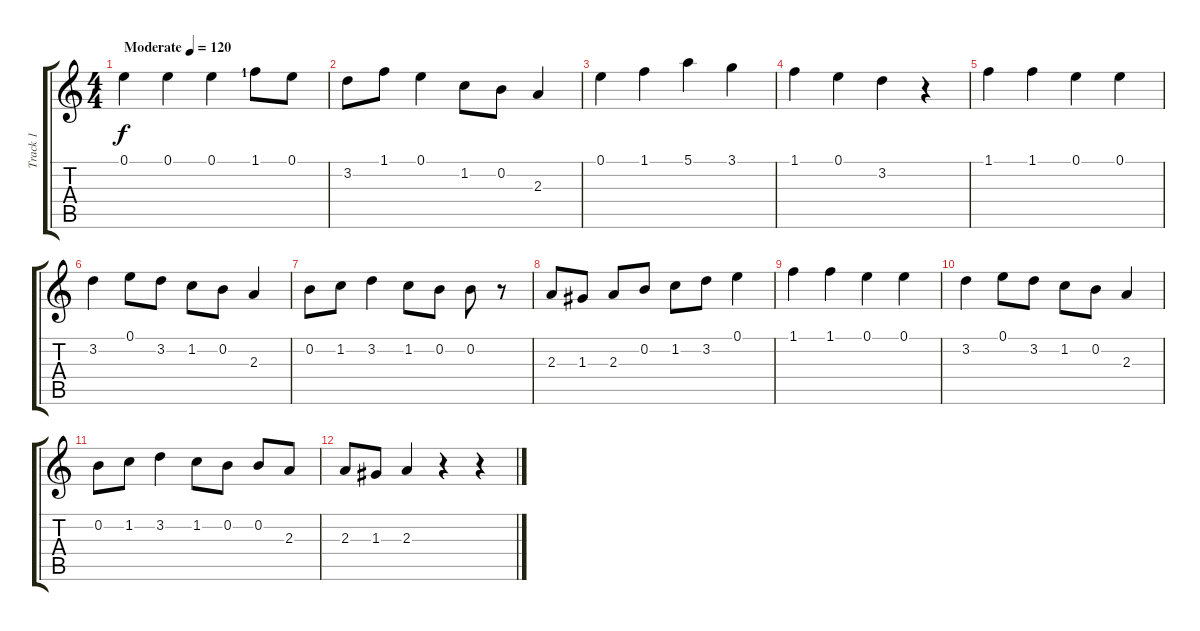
\track ("Track 1" "Track 1") {instrument acousticguitarnylon}
\staff {score tabs}
\tuning (E4 B3 G3 D3 A2 E2) {hide}
\ts (4 4)
\tempo (120 "Moderate")
\clef g2
\ks c
0.1.4{dy f instrument acousticguitarnylon} 0.1.4 0.1.4 1.1{lf 2}.8 0.1.8 |
3.2.8 1.1.8 0.1.4 1.2.8 0.2.8 2.3.4 |
0.1.4 1.1.4 5.1.4 3.1.4 |
1.1.4 0.1.4 3.2.4 r.4 |
1.1.4 1.1.4 0.1.4 0.1.4 |
3.2.4 0.1.8 3.2.8 1.2.8 0.2.8 2.3.4 |
0.2.8 1.2.8 3.2.4 1.2.8 0.2.8 0.2.8 r.8 |
2.3.8 1.3.8 2.3.8 0.2.8 1.2.8 3.2.8 0.1.4 |
1.1.4 1.1.4 0.1.4 0.1.4 |
3.2.4 0.1.8 3.2.8 1.2.8 0.2.8 2.3.4 |
0.2.8 1.2.8 3.2.4 1.2.8 0.2.8 0.2.8 2.3.8 |
2.3.8 1.3.8 2.3.4 r.4 r.4
